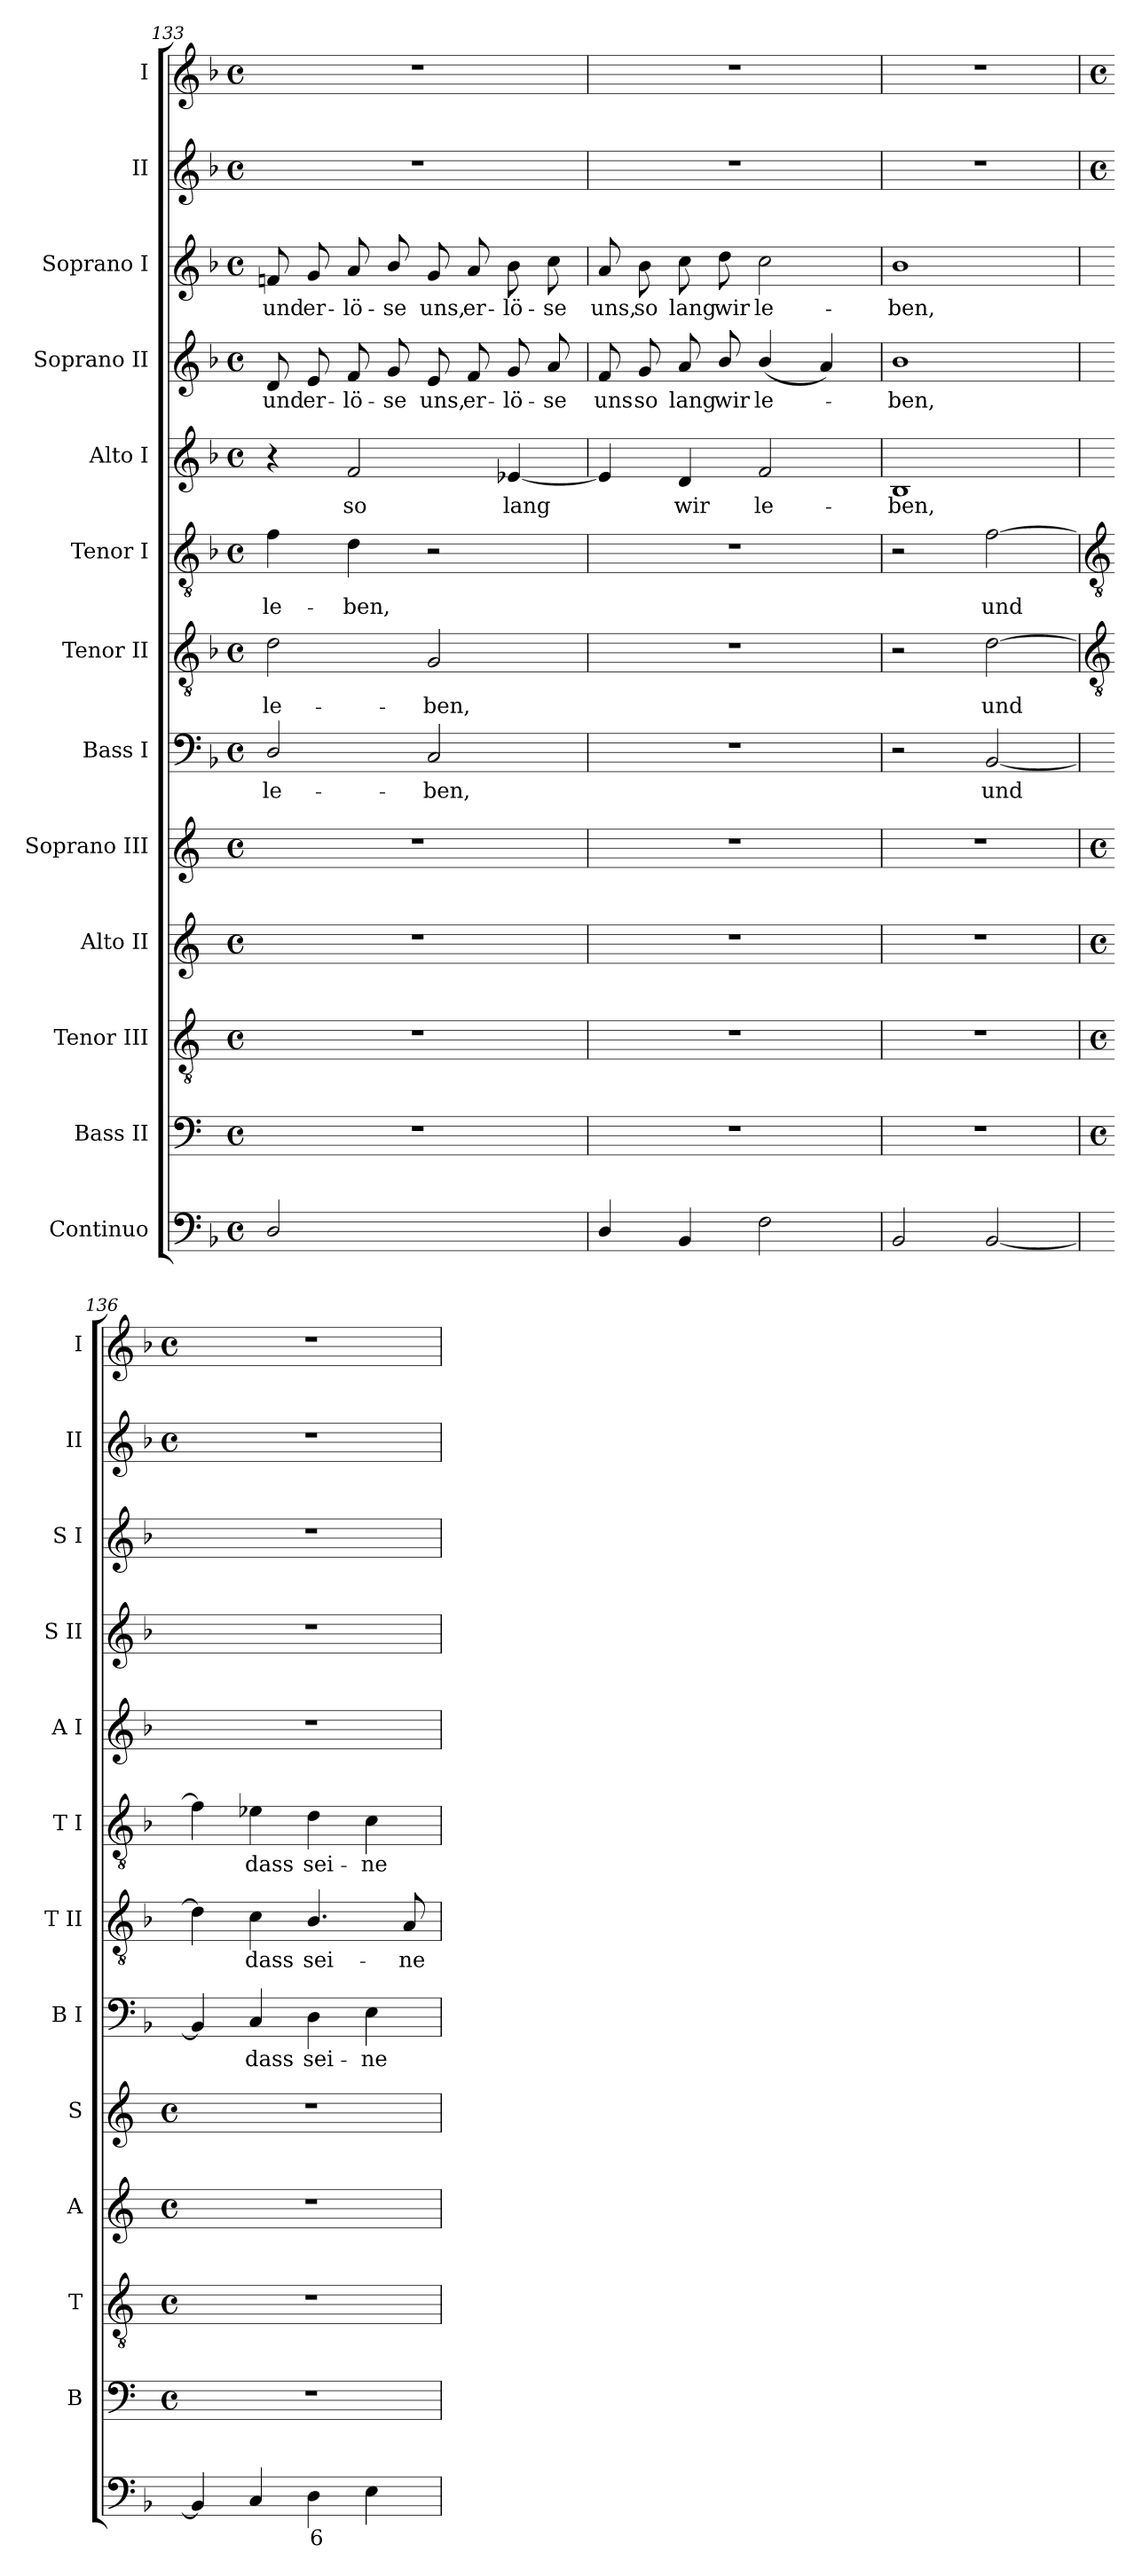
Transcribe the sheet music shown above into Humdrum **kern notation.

**kern	**text	**kern	**kern	**kern	**kern	**kern	**text	**kern	**text	**kern	**text	**kern	**text	**kern	**text	**kern	**text	**kern	**kern
*part13	*part13	*part12	*part11	*part10	*part9	*part8	*part8	*part7	*part7	*part6	*part6	*part5	*part5	*part4	*part4	*part3	*part3	*part2	*part1
*staff13	*staff13	*staff12	*staff11	*staff10	*staff9	*staff8	*staff8	*staff7	*staff7	*staff6	*staff6	*staff5	*staff5	*staff4	*staff4	*staff3	*staff3	*staff2	*staff1
*I"Continuo	*	*I"Bass II	*I"Tenor III	*I"Alto II	*I"Soprano III	*I"Bass I	*	*I"Tenor II	*	*I"Tenor I	*	*I"Alto I	*	*I"Soprano II	*	*I"Soprano I	*	*I"II	*I"I
*	*	*I'B	*I'T	*I'A	*I'S	*I'B I	*	*I'T II	*	*I'T I	*	*I'A I	*	*I'S II	*	*I'S I	*	*I'II	*I'I
*clefF4	*	*clefF4	*clefGv2	*clefG2	*clefG2	*clefF4	*	*clefGv2	*	*clefGv2	*	*clefG2	*	*clefG2	*	*clefG2	*	*clefG2	*clefG2
*	*	*ITrd4c7	*ITrd4c7	*ITrd4c7	*ITrd4c7	*	*	*	*	*	*	*	*	*	*	*	*	*	*
*k[b-]	*	*k[b-]	*k[b-]	*k[b-]	*k[b-]	*k[b-]	*	*k[b-]	*	*k[b-]	*	*k[b-]	*	*k[b-]	*	*k[b-]	*	*k[b-]	*k[b-]
*F:	*	*F:	*F:	*F:	*F:	*F:	*	*F:	*	*F:	*	*F:	*	*F:	*	*F:	*	*F:	*F:
*M4/4	*	*M4/4	*M4/4	*M4/4	*M4/4	*M4/4	*	*M4/4	*	*M4/4	*	*M4/4	*	*M4/4	*	*M4/4	*	*M4/4	*M4/4
*met(c)	*	*met(c)	*met(c)	*met(c)	*met(c)	*met(c)	*	*met(c)	*	*met(c)	*	*met(c)	*	*met(c)	*	*met(c)	*	*met(c)	*met(c)
=133	=133	=133	=133	=133	=133	=133	=133	=133	=133	=133	=133	=133	=133	=133	=133	=133	=133	=133	=133
!	!	!	!	!	!	!	!LO:LY:b	!	!LO:LY:b	!	!LO:LY:b	!	!	!	!LO:LY:b	!	!LO:LY:b	!	!
2D/	.	1r	1r	1r	1r	2D/	le-	2d	le-	4f	le-	4r	.	8d	und	8fn	und	1r	1r
!	!	!	!	!	!	!	!	!	!	!	!	!	!	!	!LO:LY:b	!	!LO:LY:b	!	!
.	.	.	.	.	.	.	.	.	.	.	.	.	.	8e	er-	8g	er-	.	.
!	!	!	!	!	!	!	!	!	!	!	!LO:LY:b	!	!LO:LY:b	!	!LO:LY:b	!	!LO:LY:b	!	!
.	.	.	.	.	.	.	.	.	.	4d	-ben,	2f	so	8f	-lö-	8a	-lö-	.	.
!	!	!	!	!	!	!	!	!	!	!	!	!	!	!	!LO:LY:b	!	!LO:LY:b	!	!
.	.	.	.	.	.	.	.	.	.	.	.	.	.	8g	-se	8b-/	-se	.	.
!	!LO:LY:b	!	!	!	!	!	!LO:LY:b	!	!LO:LY:b	!	!	!	!	!	!LO:LY:b	!	!LO:LY:b	!	!
[4Cyy	4	.	.	.	.	2C	-ben,	2G	-ben,	2r	.	.	.	8e	uns,	8g	uns,	.	.
!	!	!	!	!	!	!	!	!	!	!	!	!	!	!	!LO:LY:b	!	!LO:LY:b	!	!
.	.	.	.	.	.	.	.	.	.	.	.	.	.	8f	er-	8a	er-	.	.
!	!	!	!	!	!	!	!	!	!	!	!	!	!LO:LY:b	!	!LO:LY:b	!	!LO:LY:b	!	!
4Cyy]	.	.	.	.	.	.	.	.	.	.	.	[4e-X	lang	8g	-lö-	8b-	-lö-	.	.
!	!	!	!	!	!	!	!	!	!	!	!	!	!	!	!LO:LY:b	!	!LO:LY:b	!	!
.	.	.	.	.	.	.	.	.	.	.	.	.	.	8a	-se	8cc	-se	.	.
=134	=134	=134	=134	=134	=134	=134	=134	=134	=134	=134	=134	=134	=134	=134	=134	=134	=134	=134	=134
!	!	!	!	!	!	!	!	!	!	!	!	!	!	!	!LO:LY:b	!	!LO:LY:b	!	!
4D/	.	1r	1r	1r	1r	1r	.	1r	.	1r	.	4e-]	.	8f	uns	8a	uns,	1r	1r
!	!	!	!	!	!	!	!	!	!	!	!	!	!	!	!LO:LY:b	!	!LO:LY:b	!	!
.	.	.	.	.	.	.	.	.	.	.	.	.	.	8g	so	8b-	so	.	.
!	!	!	!	!	!	!	!	!	!	!	!	!	!LO:LY:b	!	!LO:LY:b	!	!LO:LY:b	!	!
4BB-	.	.	.	.	.	.	.	.	.	.	.	4d	wir	8a	lang	8cc	lang	.	.
!	!	!	!	!	!	!	!	!	!	!	!	!	!	!	!LO:LY:b	!	!LO:LY:b	!	!
.	.	.	.	.	.	.	.	.	.	.	.	.	.	8b-/	wir	8dd	wir	.	.
!	!	!	!	!	!	!	!	!	!	!	!	!	!LO:LY:b	!	!LO:LY:b	!	!LO:LY:b	!	!
2F	.	.	.	.	.	.	.	.	.	.	.	2f	le-	(<4b-/	le-	2cc	le-	.	.
.	.	.	.	.	.	.	.	.	.	.	.	.	.	4a)	.	.	.	.	.
=135	=135	=135	=135	=135	=135	=135	=135	=135	=135	=135	=135	=135	=135	=135	=135	=135	=135	=135	=135
!	!	!	!	!	!	!	!	!	!	!	!	!	!LO:LY:b	!	!LO:LY:b	!	!LO:LY:b	!	!
2BB-	.	1r	1r	1r	1r	2r	.	2r	.	2r	.	1B-	-ben,	1b-	ben,	1b-	-ben,	1r	1r
!	!	!	!	!	!	!	!LO:LY:b	!	!LO:LY:b	!	!LO:LY:b	!	!	!	!	!	!	!	!
[2BB-	.	.	.	.	.	[2BB-	und	[2d	und	[2f	und	.	.	.	.	.	.	.	.
!!LO:LB:g=z
=136	=136	=136	=136	=136	=136	=136	=136	=136	=136	=136	=136	=136	=136	=136	=136	=136	=136	=136	=136
*	*	*	*	*	*	*	*	*clefGv2	*	*clefGv2	*	*	*	*	*	*	*	*	*
*	*	*M4/4	*M4/4	*M4/4	*M4/4	*	*	*	*	*	*	*	*	*	*	*	*	*M4/4	*M4/4
*	*	*met(c)	*met(c)	*met(c)	*met(c)	*	*	*	*	*	*	*	*	*	*	*	*	*met(c)	*met(c)
4BB-]	.	1r	1r	1r	1r	4BB-]	.	4d]	.	4f]	.	1r	.	1r	.	1r	.	1r	1r
!	!	!	!	!	!	!	!LO:LY:b	!	!LO:LY:b	!	!LO:LY:b	!	!	!	!	!	!	!	!
4C	.	.	.	.	.	4C	dass	4c	dass	4e-X	dass	.	.	.	.	.	.	.	.
!	!LO:LY:b	!	!	!	!	!	!LO:LY:b	!	!LO:LY:b	!	!LO:LY:b	!	!	!	!	!	!	!	!
4D	6	.	.	.	.	4D	sei-	4.B-/	sei-	4d	sei-	.	.	.	.	.	.	.	.
!	!	!	!	!	!	!	!LO:LY:b	!	!	!	!LO:LY:b	!	!	!	!	!	!	!	!
4E	.	.	.	.	.	4E	-ne	.	.	4c	-ne	.	.	.	.	.	.	.	.
!	!	!	!	!	!	!	!	!	!LO:LY:b	!	!	!	!	!	!	!	!	!	!
.	.	.	.	.	.	.	.	8A	-ne	.	.	.	.	.	.	.	.	.	.
=	=	=	=	=	=	=	=	=	=	=	=	=	=	=	=	=	=	=	=
*-	*-	*-	*-	*-	*-	*-	*-	*-	*-	*-	*-	*-	*-	*-	*-	*-	*-	*-	*-
